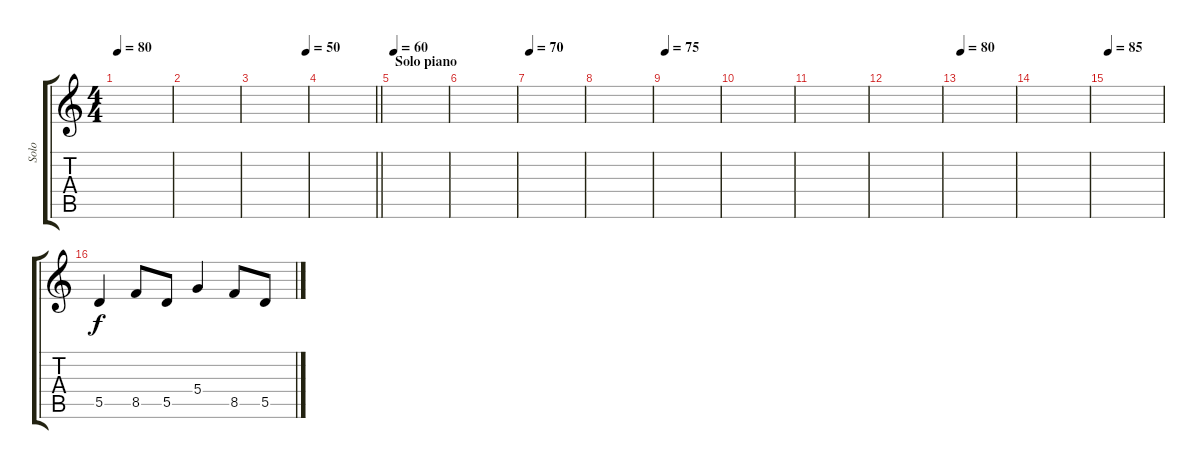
\track ("Solo" "Solo") {instrument overdrivenguitar}
\staff {score tabs}
\tuning (E4 B3 G3 D3 A2 E2) {hide}
\ts (4 4)
\tempo 80
\clef g2
\ks c
|
|
\tempo (50 0.984375)
|
\barLineRight lightlight
|
\section ("" "Solo piano")
\tempo 60
|
|
\tempo 70
|
|
\tempo 75
|
|
|
|
\tempo 80
|
|
\tempo 85
|
5.5.4 8.5.8 5.5.8 5.4.4 8.5.8 5.5{ss}.8
